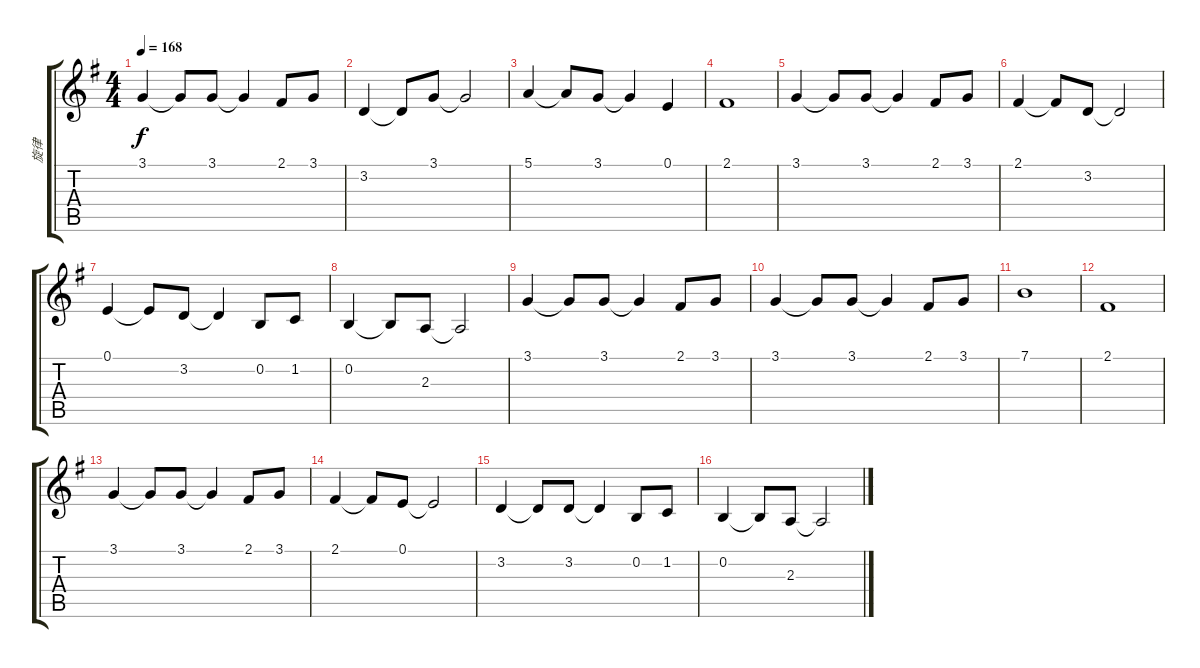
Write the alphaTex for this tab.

\track ("旋律" "旋律") {instrument lead1square}
\staff {score tabs}
\tuning (E4 B3 G3 D3 A2 E2) {hide}
\ts (4 4)
\tempo 168
\clef g2
\ks g
3.1.4{dy f} 3.1{t}.8 3.1.8 3.1{t}.4 2.1.8 3.1.8 |
3.2.4 3.2{t}.8 3.1.8 3.1{t}.2 |
5.1.4 5.1{t}.8 3.1.8 3.1{t}.4 0.1.4 |
2.1.1 |
3.1.4 3.1{t}.8 3.1.8 3.1{t}.4 2.1.8 3.1.8 |
2.1.4 2.1{t}.8 3.2.8 3.2{t}.2 |
0.1.4 0.1{t}.8 3.2.8 3.2{t}.4 0.2.8 1.2.8 |
0.2.4 0.2{t}.8 2.3.8 2.3{t}.2 |
3.1.4 3.1{t}.8 3.1.8 3.1{t}.4 2.1.8 3.1.8 |
3.1.4 3.1{t}.8 3.1.8 3.1{t}.4 2.1.8 3.1.8 |
7.1.1 |
2.1.1 |
3.1.4 3.1{t}.8 3.1.8 3.1{t}.4 2.1.8 3.1.8 |
2.1.4 2.1{t}.8 0.1.8 0.1{t}.2 |
3.2.4 3.2{t}.8 3.2.8 3.2{t}.4 0.2.8 1.2.8 |
0.2.4 0.2{t}.8 2.3.8 2.3{t}.2
